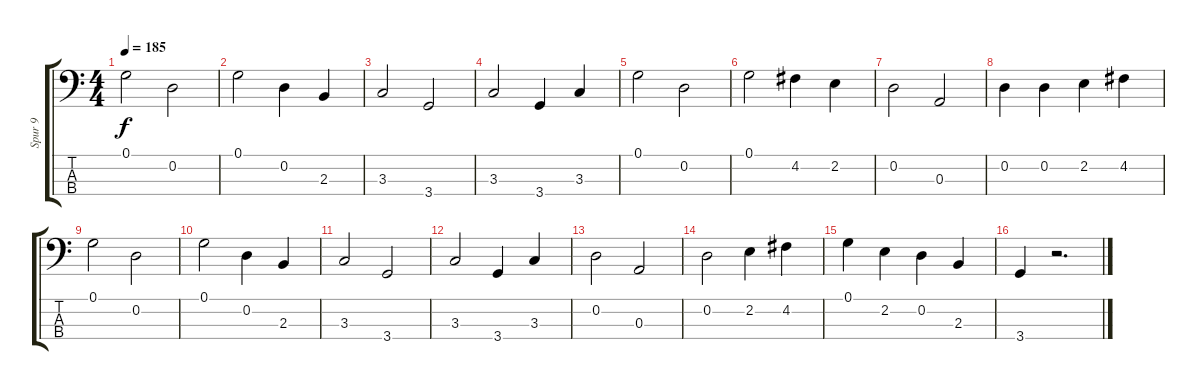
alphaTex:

\track ("Spur 9" "Spur 9") {instrument electricbassfinger}
\staff {score tabs}
\tuning (G2 D2 A1 E1) {hide}
\ts (4 4)
\tempo 185
\clef f4
\ks c
0.1.2{dy f} 0.2.2 |
0.1.2 0.2.4 2.3.4 |
3.3.2 3.4.2 |
3.3.2 3.4.4 3.3.4 |
0.1.2 0.2.2 |
0.1.2 4.2.4 2.2.4 |
0.2.2 0.3.2 |
0.2.4 0.2.4 2.2.4 4.2.4 |
0.1.2 0.2.2 |
0.1.2 0.2.4 2.3.4 |
3.3.2 3.4.2 |
3.3.2 3.4.4 3.3.4 |
0.2.2 0.3.2 |
0.2.2 2.2.4 4.2.4 |
0.1.4 2.2.4 0.2.4 2.3.4 |
3.4.4 r.2{d}
